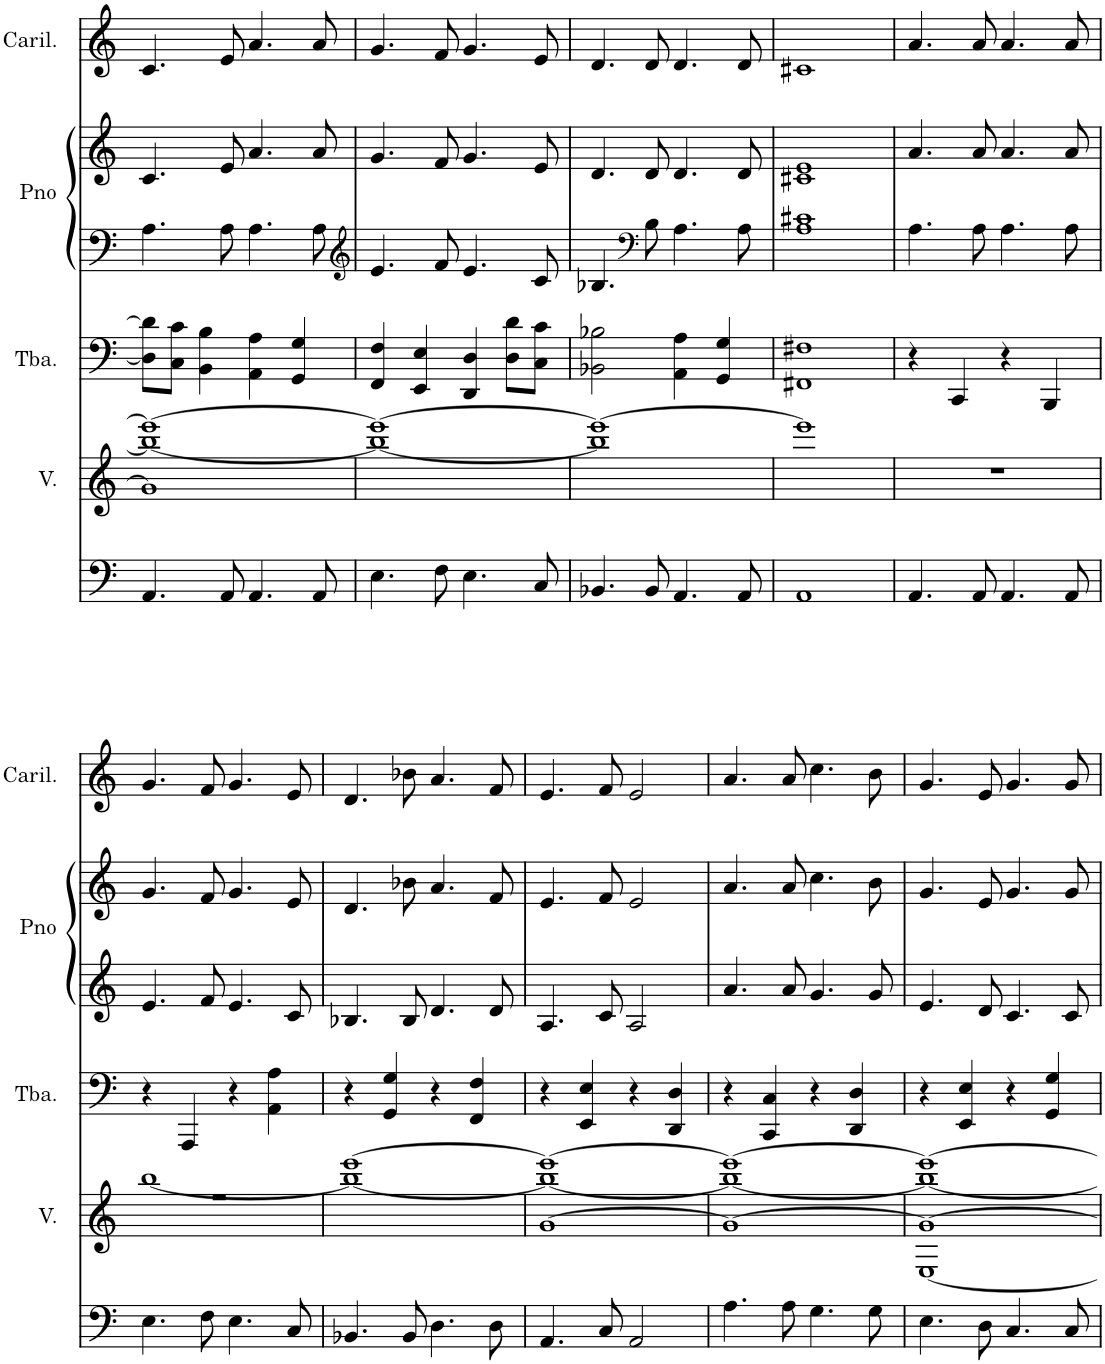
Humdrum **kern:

**kern	**kern	**kern	**kern	**kern	**kern
*part5	*part4	*part3	*part2	*part2	*part1
*staff6	*staff5	*staff4	*staff3	*staff2	*staff1
*I"Marimba	*I"Mujeres	*I"Tuba	*I"Piano	*	*I"Carrillón
*I'Mar	*	*I'Tba.	*I'Pno	*	*I'Caril.
!!LO:PB:g=z
*clefF4	*clefG2	*clefF4	*clefF4	*clefG2	*clefG2
*k[]	*k[]	*k[]	*k[]	*k[]	*k[]
*M4/4	*M4/4	*M4/4	*M4/4	*M4/4	*M4/4
=9	=9	=9	=9	=9	=9
*	*^	*	*	*	*
*	*	*^	*	*	*	*
4.AA/	1eee_	1bb_	1g]	8D\] 8d\]L	4.A\	4.c/	4.c/
.	.	.	.	8C\ 8c\J	.	.	.
.	.	.	.	4BB\ 4B\	.	.	.
8AA/	.	.	.	.	8A\	8e/	8e/
4.AA/	.	.	.	4AA\ 4A\	4.A\	4.a/	4.a/
.	.	.	.	4GG/ 4G/	.	.	.
8AA/	.	.	.	.	8A\	8a/	8a/
*	*v	*v	*v	*	*	*	*
=10	=10	=10	=10	=10	=10
*	*	*	*clefG2	*	*
*	*^	*	*	*	*
4.E\	1eee_	1bb_	4FF/ 4F/	4.e/	4.g/	4.g/
.	.	.	4EE/ 4E/	.	.	.
8F\	.	.	.	8f/	8f/	8f/
4.E\	.	.	4DD/ 4D/	4.e/	4.g/	4.g/
.	.	.	8D\ 8d\L	.	.	.
8C/	.	.	8C\ 8c\J	8c/	8e/	8e/
=11	=11	=11	=11	=11	=11	=11
4.BB-X/	1eee_	1bb]	2BB-X\ 2B-X\	4.B-X/	4.d/	4.d/
*	*	*	*	*clefF4	*	*
8BB-/	.	.	.	8B-\	8d/	8d/
4.AA/	.	.	4AA\ 4A\	4.A\	4.d/	4.d/
.	.	.	4GG/ 4G/	.	.	.
8AA/	.	.	.	8A\	8d/	8d/
*	*v	*v	*	*	*	*
=12	=12	=12	=12	=12	=12
1AA	1eee]	1FF#X 1F#X	1A 1c#X	1c#X 1e	1c#X
=13	=13	=13	=13	=13	=13
4.AA/	1r	4r	4.A\	4.a/	4.a/
.	.	4CC/	.	.	.
8AA/	.	.	8A\	8a/	8a/
4.AA/	.	4r	4.A\	4.a/	4.a/
.	.	4BBB/	.	.	.
8AA/	.	.	8A\	8a/	8a/
!!LO:LB:g=z
=14	=14	=14	=14	=14	=14
*	*	*	*clefG2	*	*
*	*^	*	*	*	*
4.E\	1r	[1bb	4r	4.e/	4.g/	4.g/
.	.	.	4AAA/	.	.	.
8F\	.	.	.	8f/	8f/	8f/
4.E\	.	.	4r	4.e/	4.g/	4.g/
.	.	.	4AA\ 4A\	.	.	.
8C/	.	.	.	8c/	8e/	8e/
=15	=15	=15	=15	=15	=15	=15
4.BB-X/	[1eee	1bb_	4r	4.B-X/	4.d/	4.d/
.	.	.	4GG/ 4G/	.	.	.
8BB-/	.	.	.	8B-/	8b-X\	8b-X\
4.D\	.	.	4r	4.d/	4.a/	4.a/
.	.	.	4FF/ 4F/	.	.	.
8D\	.	.	.	8d/	8f/	8f/
=16	=16	=16	=16	=16	=16	=16
*	*	*^	*	*	*	*
4.AA/	1eee_	1bb_	[1g	4r	4.A/	4.e/	4.e/
.	.	.	.	4EE/ 4E/	.	.	.
8C/	.	.	.	.	8c/	8f/	8f/
2AA/	.	.	.	4r	2A/	2e/	2e/
.	.	.	.	4DD/ 4D/	.	.	.
=17	=17	=17	=17	=17	=17	=17	=17
4.A\	1eee_	1bb_	1g_	4r	4.a/	4.a/	4.a/
.	.	.	.	4CC/ 4C/	.	.	.
8A\	.	.	.	.	8a/	8a/	8a/
4.G\	.	.	.	4r	4.g/	4.cc\	4.cc\
.	.	.	.	4DD/ 4D/	.	.	.
8G\	.	.	.	.	8g/	8b\	8b\
=18	=18	=18	=18	=18	=18	=18	=18
*	*	*	*^	*	*	*	*
4.E\	1eee_	1bb_	1g_	[1E	4r	4.e/	4.g/	4.g/
.	.	.	.	.	4EE/ 4E/	.	.	.
8D\	.	.	.	.	.	8d/	8e/	8e/
4.C/	.	.	.	.	4r	4.c/	4.g/	4.g/
.	.	.	.	.	4GG/ 4G/	.	.	.
8C/	.	.	.	.	.	8c/	8g/	8g/
*	*v	*v	*v	*v	*	*	*	*
=	=	=	=	=	=
*-	*-	*-	*-	*-	*-
